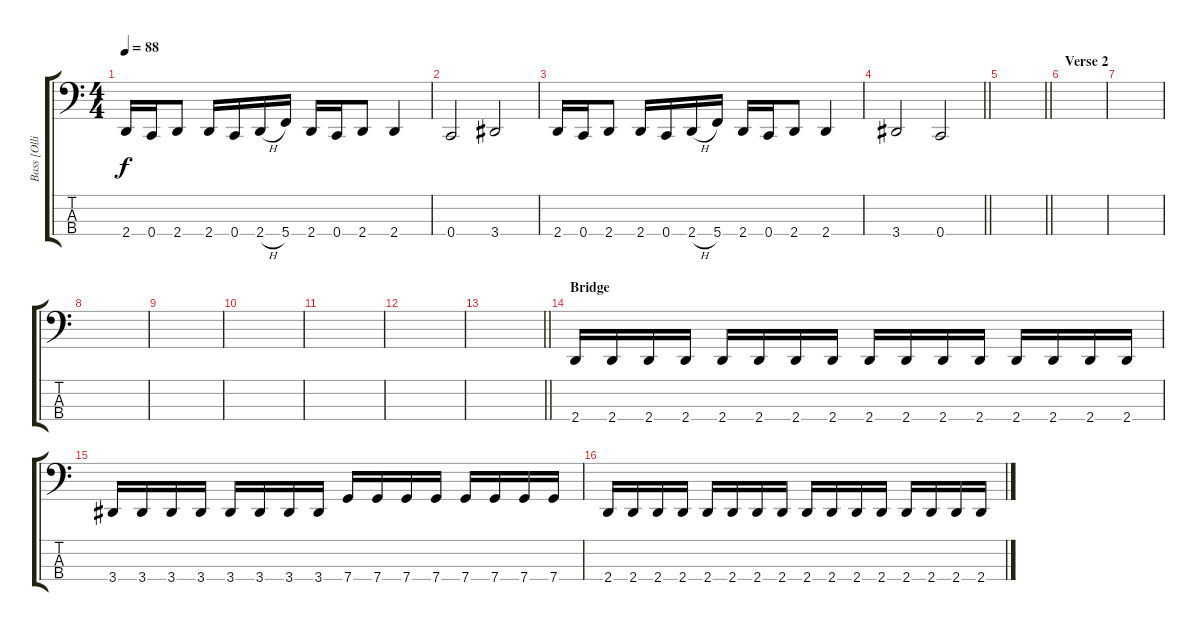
\track ("Bass [Olli]" "Bass [Olli") {instrument electricbassfinger}
\staff {score tabs}
\tuning (F2 C2 G1 C1) {hide}
\ts (4 4)
\tempo 88
\clef f4
\ks c
2.4.16{dy f} 0.4.16 2.4.8 2.4.16 0.4.16 2.4{h}.16 5.4.16 2.4.16 0.4.16 2.4.8 2.4.4 |
0.4.2 3.4.2 |
2.4.16 0.4.16 2.4.8 2.4.16 0.4.16 2.4{h}.16 5.4.16 2.4.16 0.4.16 2.4.8 2.4.4 |
\barLineRight lightlight
3.4.2 0.4.2 |
\barLineRight lightlight
|
\section ("" "Verse 2")
|
|
|
|
|
|
|
\barLineRight lightlight
|
\section ("" "Bridge")
2.4.16 2.4.16 2.4.16 2.4.16 2.4.16 2.4.16 2.4.16 2.4.16 2.4.16 2.4.16 2.4.16 2.4.16 2.4.16 2.4.16 2.4.16 2.4.16 |
3.4.16 3.4.16 3.4.16 3.4.16 3.4.16 3.4.16 3.4.16 3.4.16 7.4.16 7.4.16 7.4.16 7.4.16 7.4.16 7.4.16 7.4.16 7.4.16 |
2.4.16 2.4.16 2.4.16 2.4.16 2.4.16 2.4.16 2.4.16 2.4.16 2.4.16 2.4.16 2.4.16 2.4.16 2.4.16 2.4.16 2.4.16 2.4.16
